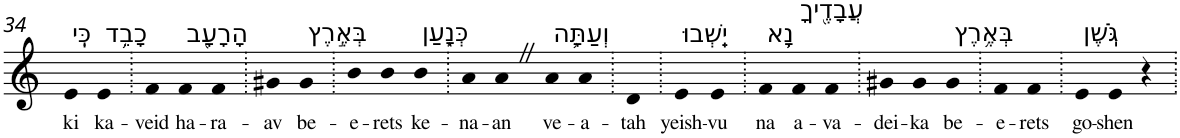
**kern	**text
*part1	*part1
*staff1	*staff1
*I"Piano	*
*I'Pno	*
!!LO:PB:g=z
*clefG2	*
*k[]	*
=34	=34
!LO:TX:a:t=כִּֽי	!
!	!LO:LY:b
4e	ki
!LO:TX:a:t=כָבֵ֥ד	!
!	!LO:LY:b
4e	ka-
=35.	=35.
!	!LO:LY:b
4f	-veid
!LO:TX:a:t=הָרָעָ֖ב	!
!	!LO:LY:b
4f	ha-
!	!LO:LY:b
4f	-ra-
=36.	=36.
!	!LO:LY:b
4g#X	-av
!LO:TX:a:t=בְּאֶ֣רֶץ	!
!	!LO:LY:b
4g#	be-
=37.	=37.
!	!LO:LY:b
4b	-e-
!	!LO:LY:b
4b	-rets
!LO:TX:a:t=כְּנָ֑עַן	!
!	!LO:LY:b
4b	ke-
=38.	=38.
!	!LO:LY:b
4a	-na-
!	!LO:LY:b
4aZ	-an
!LO:TX:a:t=וְעַתָּ֛ה	!
!	!LO:LY:b
4a	ve-
!	!LO:LY:b
4a	-a-
=39.	=39.
!	!LO:LY:b
4d	-tah
=40.	=40.
!LO:TX:a:t=יֵֽשְׁבוּ	!
!	!LO:LY:b
4e	yeish-
!	!LO:LY:b
4e	-vu
=41.	=41.
!LO:TX:a:t=נָ֥א	!
!	!LO:LY:b
4f	na
!LO:TX:a:t=עֲבָדֶ֖יךָ	!
!	!LO:LY:b
4f	a-
!	!LO:LY:b
4f	-va-
=42.	=42.
!	!LO:LY:b
4g#X	-dei-
!	!LO:LY:b
4g#	-ka
!LO:TX:a:t=בְּאֶ֥רֶץ	!
!	!LO:LY:b
4g#	be-
=43.	=43.
!	!LO:LY:b
4f	-e-
!	!LO:LY:b
4f	-rets
=44.	=44.
!LO:TX:a:t=גֹּֽשֶׁן	!
!	!LO:LY:b
4e	go-
!	!LO:LY:b
4e	-shen
4r	.
=.	=.
*-	*-
